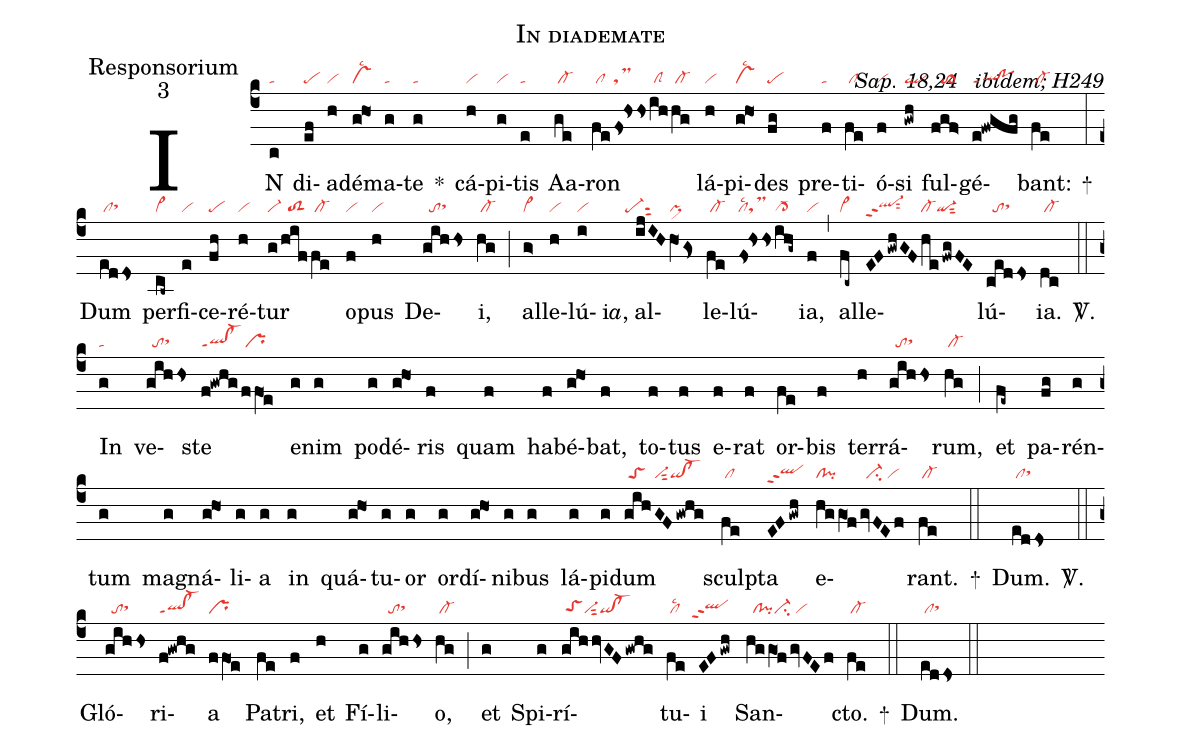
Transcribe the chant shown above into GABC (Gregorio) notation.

name:In diademate;
office-part:Responsorium;
mode:3;
commentary:ꝶ Sap. 18,24 ꝟ ibidem; H249;
nabc-lines:1;
%%
(c4)
IN(c|ta) di(ef|pe)a(h|vi)dé(g!ho1|vslsc2)ma(g|ta)te(g|ta) *()
cá(h|vi)pi(g|vi)tis(e|ta) Aa(ge|/cl-)ron(fe|/cl|fs!hss|tsM|ih|/clS|/hg|/cl-)
lá(h|vi)pi(g!ho1|vslsc2)des(fg|pe)
pre(f|ta)ti(fe|/cl)ó(f|vi)si(gwh|ql) ful(fgf>|///to>)gé(e!fwgfg|ql!poppt1)bant:(fe|/cl-) +(:)

Dum(edds|/clsthh) per(cb~|cl~)fi(e|vi)ce(fh|pe)ré(h|vi)tur(g|vi-|/hif|//toS2|/fe|/cl-)
o(f|vi)pus(h|vi) De(gihhs|//tosthh)i,(hg|/cl-) (;)
al(g>|vi>)le(h|vi)lú-(i|vi)i<i>a</i>,()
al(ijIH|```pe-sut2|hO1gs>|pi>)le(fe|/cl-)lú(fs!hss|cllsc2tsM|ihg~|cl->)ia,(f|vi) (,)
al(fc~|cl~)le(EFgwhGF|ql-hhppt2sut2|hefwgFE|cl-qi-sut2)lú(cedds|//tosthh)ia.(dc|/cl-) <sp>V/</sp>.(::)

In(g|ta) ve(gihhs|//tosthh)ste(f!gwhg|ql!cl-ppt1|/ffO1e|/pr) e(g)nim(g) po(g)dé(g!ho1)ris(f) quam(f) ha(f)bé(g!ho1)bat,(f)
to(f)tus(f) e(f)rat(f) or(fe)bis(f) ter(h)rá(gihhs|//tosthh)rum,(hg|/cl-) (;)
et(fe~) pa(fg)rén(g)tum(g) ma(g)gná(g!ho1)li(g)a(g) in(g) quá(g!ho1)tu(g)or(g) or(g)dí(g!ho1)ni(g)bus(g)
lá(g)pi(g)dum(gih|/toS|GFgwhg|vi-sut2qi!cl-)
scul(fe|/cl)pta(EFgwh|qlhhppt2) e(hg/gO1f|cl!pi|gvFEf|//ci-/vi)rant.(fe|/cl-) +(::)

Dum.(edds|/clsthh) <sp>V/</sp>.(::)

Gló(gihhs|//tosthh)ri(f!gwhg|ql!cl-ppt1)a(ffO1e|pr) Pa(fe)tri,(f)
et(h) Fí(g)li(gihhs|//tosthh)o,(hg|/cl-) (;)
et(g) Spi(g)rí(gihhvGFgwhg|/toShgvi-sut2qi!cl-)tu(fe|/cllsc2)i(EFgwh|``qlhhppt2)
San(hg/gO1fgvFEf|//cl!pici-/vi)cto.(fe|/cl-) +(::)

Dum.(edds|/clsthh) (::)
